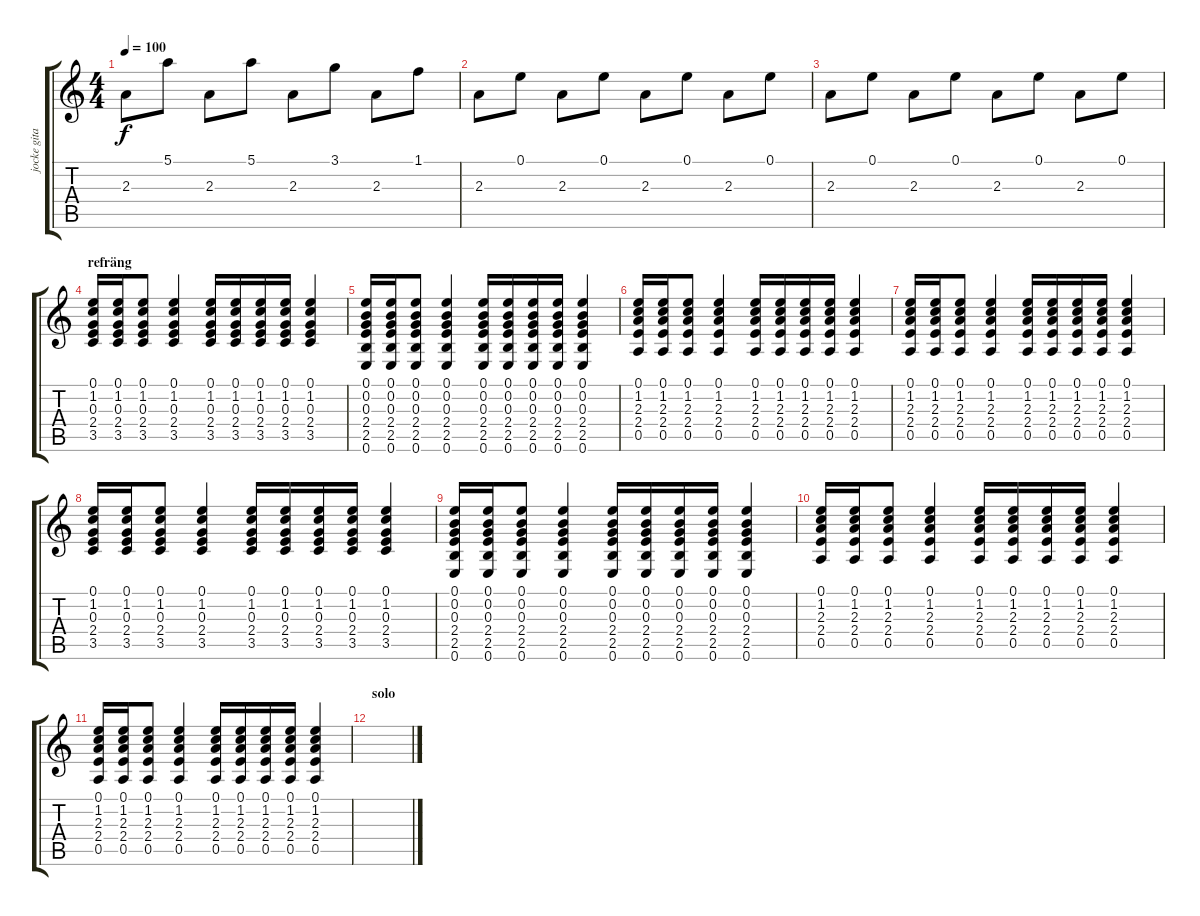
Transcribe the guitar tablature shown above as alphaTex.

\track ("jocke gitarr" "jocke gita") {instrument electricguitarjazz}
\staff {score tabs}
\tuning (E4 B3 G3 D3 A2 E2) {hide}
\ts (4 4)
\tempo 100
\clef g2
\ks c
2.3.8{dy f} 5.1.8 2.3.8 5.1.8 2.3.8 3.1.8 2.3.8 1.1.8 |
2.3.8 0.1.8 2.3.8 0.1.8 2.3.8 0.1.8 2.3.8 0.1.8 |
2.3.8 0.1.8 2.3.8 0.1.8 2.3.8 0.1.8 2.3.8 0.1.8 |
\section ("" "refräng")
(0.1 1.2 0.3 2.4 3.5).16{volume 4} (0.1 1.2 0.3 2.4 3.5).16 (0.1 1.2 0.3 2.4 3.5).8 (0.1 1.2 0.3 2.4 3.5).4 (0.1 1.2 0.3 2.4 3.5).16 (0.1 1.2 0.3 2.4 3.5).16 (0.1 1.2 0.3 2.4 3.5).16 (0.1 1.2 0.3 2.4 3.5).16 (0.1 1.2 0.3 2.4 3.5).4 |
(0.1 0.2 0.3 2.4 2.5 0.6).16 (0.1 0.2 0.3 2.4 2.5 0.6).16 (0.1 0.2 0.3 2.4 2.5 0.6).8 (0.1 0.2 0.3 2.4 2.5 0.6).4 (0.1 0.2 0.3 2.4 2.5 0.6).16 (0.1 0.2 0.3 2.4 2.5 0.6).16 (0.1 0.2 0.3 2.4 2.5 0.6).16 (0.1 0.2 0.3 2.4 2.5 0.6).16 (0.1 0.2 0.3 2.4 2.5 0.6).4 |
(0.1 1.2 2.3 2.4 0.5).16 (0.1 1.2 2.3 2.4 0.5).16 (0.1 1.2 2.3 2.4 0.5).8 (0.1 1.2 2.3 2.4 0.5).4 (0.1 1.2 2.3 2.4 0.5).16 (0.1 1.2 2.3 2.4 0.5).16 (0.1 1.2 2.3 2.4 0.5).16 (0.1 1.2 2.3 2.4 0.5).16 (0.1 1.2 2.3 2.4 0.5).4 |
(0.1 1.2 2.3 2.4 0.5).16 (0.1 1.2 2.3 2.4 0.5).16 (0.1 1.2 2.3 2.4 0.5).8 (0.1 1.2 2.3 2.4 0.5).4 (0.1 1.2 2.3 2.4 0.5).16 (0.1 1.2 2.3 2.4 0.5).16 (0.1 1.2 2.3 2.4 0.5).16 (0.1 1.2 2.3 2.4 0.5).16 (0.1 1.2 2.3 2.4 0.5).4 |
(0.1 1.2 0.3 2.4 3.5).16 (0.1 1.2 0.3 2.4 3.5).16 (0.1 1.2 0.3 2.4 3.5).8 (0.1 1.2 0.3 2.4 3.5).4 (0.1 1.2 0.3 2.4 3.5).16 (0.1 1.2 0.3 2.4 3.5).16 (0.1 1.2 0.3 2.4 3.5).16 (0.1 1.2 0.3 2.4 3.5).16 (0.1 1.2 0.3 2.4 3.5).4 |
(0.1 0.2 0.3 2.4 2.5 0.6).16 (0.1 0.2 0.3 2.4 2.5 0.6).16 (0.1 0.2 0.3 2.4 2.5 0.6).8 (0.1 0.2 0.3 2.4 2.5 0.6).4 (0.1 0.2 0.3 2.4 2.5 0.6).16 (0.1 0.2 0.3 2.4 2.5 0.6).16 (0.1 0.2 0.3 2.4 2.5 0.6).16 (0.1 0.2 0.3 2.4 2.5 0.6).16 (0.1 0.2 0.3 2.4 2.5 0.6).4 |
(0.1 1.2 2.3 2.4 0.5).16 (0.1 1.2 2.3 2.4 0.5).16 (0.1 1.2 2.3 2.4 0.5).8 (0.1 1.2 2.3 2.4 0.5).4 (0.1 1.2 2.3 2.4 0.5).16 (0.1 1.2 2.3 2.4 0.5).16 (0.1 1.2 2.3 2.4 0.5).16 (0.1 1.2 2.3 2.4 0.5).16 (0.1 1.2 2.3 2.4 0.5).4 |
(0.1 1.2 2.3 2.4 0.5).16 (0.1 1.2 2.3 2.4 0.5).16 (0.1 1.2 2.3 2.4 0.5).8 (0.1 1.2 2.3 2.4 0.5).4 (0.1 1.2 2.3 2.4 0.5).16 (0.1 1.2 2.3 2.4 0.5).16 (0.1 1.2 2.3 2.4 0.5).16 (0.1 1.2 2.3 2.4 0.5).16 (0.1 1.2 2.3 2.4 0.5).4 |
\section ("" "solo")
